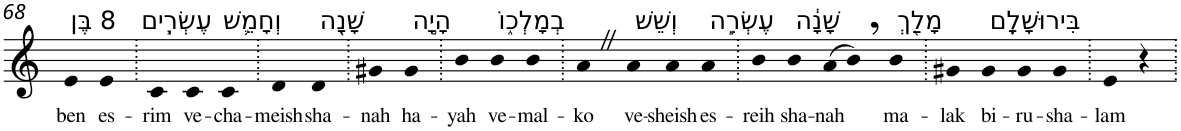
**kern	**text
*part1	*part1
*staff1	*staff1
*I"Piano	*
*I'Pno	*
!!LO:PB:g=z
*clefG2	*
*k[]	*
=68	=68
!LO:TX:a:t=8 בֶּן	!
!	!LO:LY:b
4e	ben
!LO:TX:a:t=עֶשְׂרִ֧ים	!
!	!LO:LY:b
4e	es-
=69.	=69.
!	!LO:LY:b
4c	-rim
!LO:TX:a:t=וְחָמֵ֛שׁ	!
!	!LO:LY:b
4c	ve-
!	!LO:LY:b
4c	-cha-
=70.	=70.
!	!LO:LY:b
4d	-meish
!LO:TX:a:t=שָׁנָ֖ה	!
!	!LO:LY:b
4d	sha-
=71.	=71.
!	!LO:LY:b
4g#X	-nah
!LO:TX:a:t=הָיָ֣ה	!
!	!LO:LY:b
4g#	ha-
=72.	=72.
!	!LO:LY:b
4b	-yah
!LO:TX:a:t=בְמָלְכ֑וֹ	!
!	!LO:LY:b
4b	ve-
!	!LO:LY:b
4b	-mal-
=73.	=73.
!	!LO:LY:b
4aZ	-ko
!LO:TX:a:t=וְשֵׁשׁ	!
!	!LO:LY:b
4a	ve-
!	!LO:LY:b
4a	-sheish
!LO:TX:a:t=עֶשְׂרֵ֣ה	!
!	!LO:LY:b
4a	es-
=74.	=74.
!	!LO:LY:b
4b	-reih
!LO:TX:a:t=שָׁנָ֔ה	!
!	!LO:LY:b
4b	sha-
!	!LO:LY:b
(>8a	-nah
8b,)	.
!LO:TX:a:t=מָלַ֖ךְ	!
!	!LO:LY:b
4b	ma-
=75.	=75.
!	!LO:LY:b
4g#X	-lak
!LO:TX:a:t=בִּירוּשָׁלִָֽם	!
!	!LO:LY:b
4g#	bi-
!	!LO:LY:b
4g#	-ru-
!	!LO:LY:b
4g#	-sha-
=76.	=76.
!	!LO:LY:b
4e	-lam
4r	.
=.	=.
*-	*-
